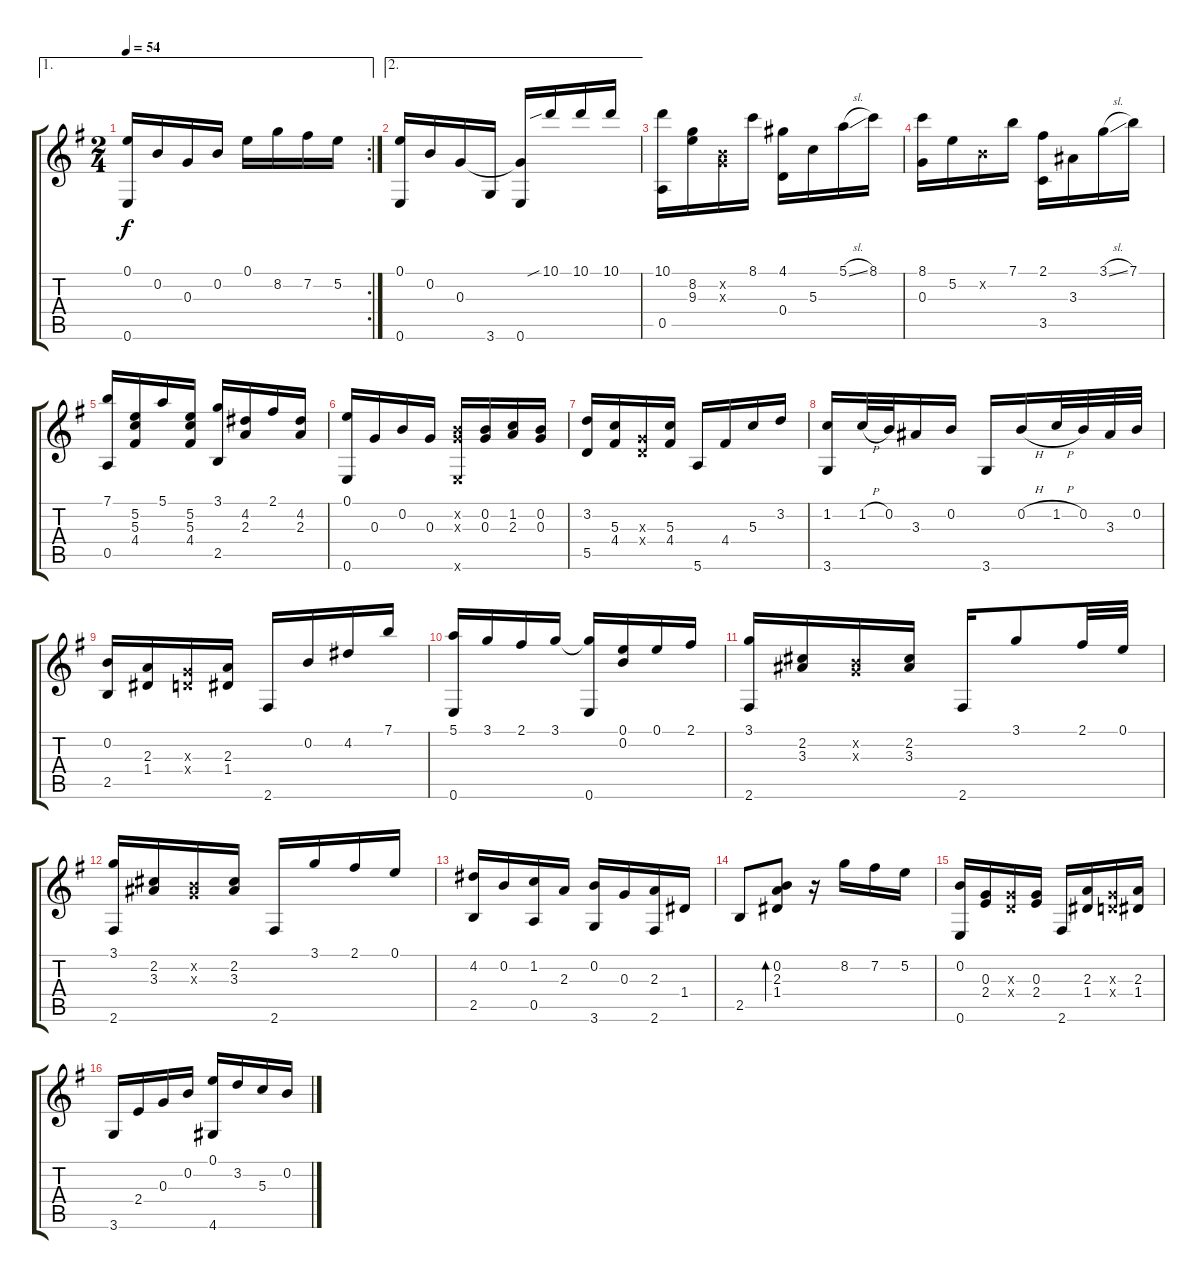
\track "" {instrument acousticguitarnylon}
\staff {score tabs}
\tuning (E4 B3 G3 D3 A2 E2) {hide}
\ae 1
\rc 2
\ts (2 4)
\tempo 54
\clef g2
\ks g
(0.1 0.6).16{dy f} 0.2.16 0.3.16 0.2.16 0.1.16 8.2.16 7.2.16 5.2.16 |
\ae 2
(0.1 0.6).16 0.2.16 0.3.16 3.6.16 (0.3{t} 0.6).16 10.1{sib}.16 10.1.16 10.1.16 |
(10.1 0.5).16 (8.2 9.3).16 (0.2{x} 0.3{x}).16 8.1.16 (4.1 0.4).16 5.3.16 5.1{sl}.16 8.1.16 |
(8.1 0.3).16 5.2.16 0.2{x}.16 7.1.16 (2.1 3.5).16 3.3.16 3.1{sl}.16 7.1.16 |
(7.1 0.5).16 (5.2 5.3 4.4).16 5.1.16 (5.2 5.3 4.4).16 (3.1 2.5).16 (4.2 2.3).16 2.1.16 (4.2 2.3).16 |
(0.1 0.6).16 0.3.16 0.2.16 0.3.16 (0.2{x} 0.3{x} 0.6{x}).16 (0.2 0.3).16 (1.2 2.3).16 (0.2 0.3).16 |
(3.2 5.5).16 (5.3 4.4).16 (0.3{x} 0.4{x}).16 (5.3 4.4).16 5.6.16 4.4.16 5.3.16 3.2.16 |
(1.2 3.6).16 1.2{h}.32 0.2.32 3.3.16 0.2.16 3.6.16 0.2{h}.16 1.2{h}.32 0.2.32 3.3.32 0.2.32 |
(0.2 2.5).16 (2.3 1.4).16 (0.3{x} 0.4{x}).16 (2.3 1.4).16 2.6.16 0.2.16 4.2.16 7.1.16 |
(5.1 0.6).16 3.1.16 2.1.16 3.1.16 (3.1{t} 0.6).16 (0.1 0.2).16 0.1.16 2.1.16 |
(3.1 2.6).16 (2.2 3.3).16 (0.2{x} 0.3{x}).16 (2.2 3.3).16 2.6.16 3.1.8 2.1.32 0.1.32 |
(3.1 2.6).16 (2.2 3.3).16 (0.2{x} 0.3{x}).16 (2.2 3.3).16 2.6.16 3.1.16 2.1.16 0.1.16 |
(4.2 2.5).16 0.2.16 (1.2 0.5).16 2.3.16 (0.2 3.6).16 0.3.16 (2.3 2.6).16 1.4.16 |
2.5.8 (0.2 2.3 1.4).8{bd 480} r.16 8.2.16 7.2.16 5.2.16 |
(0.2 0.6).16 (0.3 2.4).16 (0.3{x} 0.4{x}).16 (0.3 2.4).16 2.6.16 (2.3 1.4).16 (0.3{x} 0.4{x}).16 (2.3 1.4).16 |
3.6.16 2.4.16 0.3.16 0.2.16 (0.1 4.6).16 3.2.16 5.3.16 0.2.16
